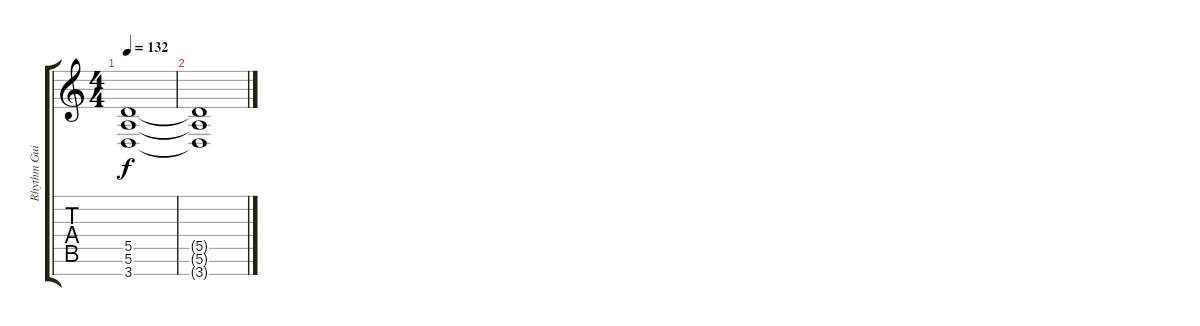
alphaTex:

\track ("Rhythm Guitar" "Rhythm Gui") {instrument distortionguitar}
\staff {score tabs}
\tuning (E4 B3 G3 D3 A2 E2 B1) {hide}
\ts (4 4)
\tempo 132
\clef g2
\ks aminor
(5.5{t} 5.6{t} 3.7{t}).1{dy f} |
(5.5{t} 5.6{t} 3.7{t}).1
